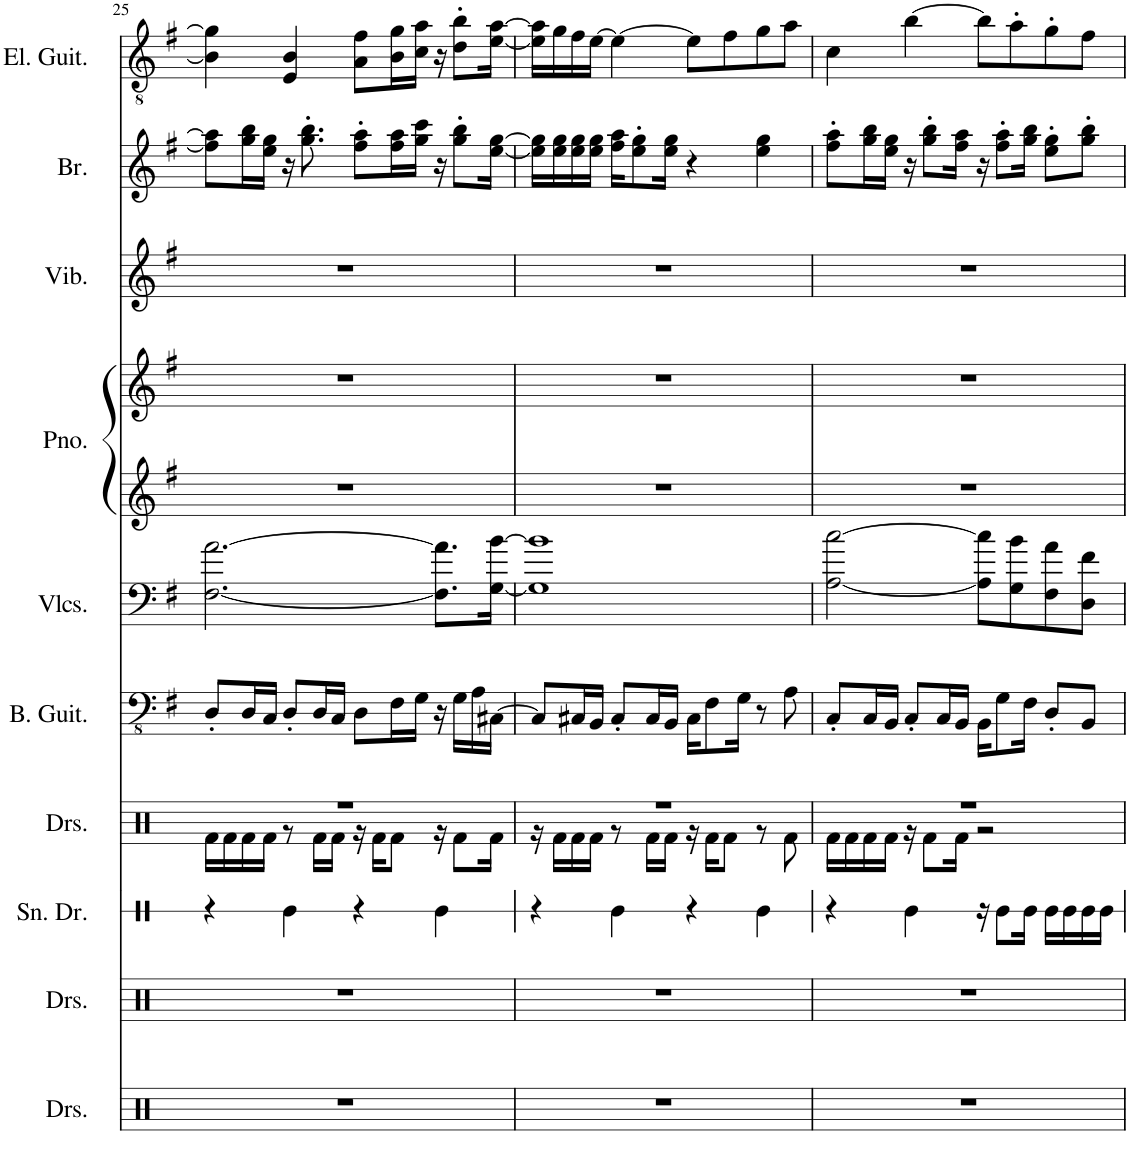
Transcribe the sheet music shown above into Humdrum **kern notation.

**kern	**kern	**kern	**kern	**kern	**kern	**kern	**kern	**kern	**kern	**kern
*part10	*part9	*part8	*part7	*part6	*part5	*part4	*part4	*part3	*part2	*part1
*staff11	*staff10	*staff9	*staff8	*staff7	*staff6	*staff5	*staff4	*staff3	*staff2	*staff1
*I"Drumset	*I"Drumset	*I"Snare Drum	*I"Drumset	*I"Bass Guitar	*I"Violoncellos	*I"Piano	*	*I"Vibraphone	*I"Brass	*I"Electric Guitar
*I'Drs.	*I'Drs.	*I'Sn. Dr.	*I'Drs.	*I'B. Guit.	*I'Vlcs.	*I'Pno.	*	*I'Vib.	*I'Br.	*I'El. Guit.
!!LO:PB:g=z
*clefX	*clefX	*clefX	*clefX	*clefFv4	*clefF4	*clefG2	*clefG2	*clefG2	*clefG2	*clefGv2
*k[]	*k[]	*k[]	*k[]	*k[f#]	*k[f#]	*k[f#]	*k[f#]	*k[f#]	*k[f#]	*k[f#]
*M4/4	*M4/4	*M4/4	*M4/4	*M4/4	*M4/4	*M4/4	*M4/4	*M4/4	*M4/4	*M4/4
=25	=25	=25	=25	=25	=25	=25	=25	=25	=25	=25
*	*	*	*^	*	*	*	*	*	*	*
1r	1r	4r	1r	16Rf\LL	8DD'/L	[2.F#\ [2.a\	1r	1r	1r	8ff#\] 8aa\]L	4B\] 4g\]
.	.	.	.	16Rf\	.	.	.	.	.	.	.
.	.	.	.	16Rf\	16DD/L	.	.	.	.	16gg\ 16bb\L	.
.	.	.	.	16Rf\JJ	16CC/JJ	.	.	.	.	16ee\ 16gg\JJ	.
.	.	4Re\	.	8r	8DD'/L	.	.	.	.	16r	4E/ 4B/
.	.	.	.	.	.	.	.	.	.	8.gg\' 8.bb\'	.
.	.	.	.	16Rf\LL	16DD/L	.	.	.	.	.	.
.	.	.	.	16Rf\JJ	16CC/JJ	.	.	.	.	.	.
.	.	4r	.	16r	8DD\L	.	.	.	.	8ff#\' 8aa\'L	8A\ 8f#\L
.	.	.	.	16Rf\KL	.	.	.	.	.	.	.
.	.	.	.	8Rf\J	16FF#\L	.	.	.	.	16ff#\ 16aa\L	16B\ 16g\L
.	.	.	.	.	16GG\JJ	.	.	.	.	16gg\ 16ccc\JJ	16c\ 16a\JJ
.	.	4Re\	.	16r	16r	8.F#\] 8.a\]L	.	.	.	16r	16r
.	.	.	.	8Rf\L	16GG\LL	.	.	.	.	8gg\' 8bb\'L	8d\' 8b\'L
.	.	.	.	.	16AA\	.	.	.	.	.	.
.	.	.	.	16Rf\Jk	[16CC#X\JJ	[16G\ [16b\Jk	.	.	.	[16ee\ [16gg\Jk	[16e\ [16a\Jk
=26	=26	=26	=26	=26	=26	=26	=26	=26	=26	=26	=26
1r	1r	4r	1r	16r	8CC#/L]	1G] 1b]	1r	1r	1r	16ee\] 16gg\]LL	16e\] 16a\]LL
.	.	.	.	16Rf\LL	.	.	.	.	.	16ee\ 16gg\	16g\
.	.	.	.	16Rf\	16CC#X/L	.	.	.	.	16ee\ 16gg\	16f#\
.	.	.	.	16Rf\JJ	16BBB/JJ	.	.	.	.	16ee\ 16gg\JJ	[16e\JJ
.	.	4Re\	.	8r	8CC#'/L	.	.	.	.	16ff#\ 16aa\KL	4e\_
.	.	.	.	.	.	.	.	.	.	8ee\' 8gg\'	.
.	.	.	.	16Rf\LL	16CC#/L	.	.	.	.	.	.
.	.	.	.	16Rf\JJ	16BBB/JJ	.	.	.	.	16ee\ 16gg\Jk	.
.	.	4r	.	16r	16CC#\KL	.	.	.	.	4r	8e\L]
.	.	.	.	16Rf\KL	8FF#\	.	.	.	.	.	.
.	.	.	.	8Rf\J	.	.	.	.	.	.	8f#\
.	.	.	.	.	16GG\Jk	.	.	.	.	.	.
.	.	4Re\	.	8r	8r	.	.	.	.	4ee\ 4gg\	8g\
.	.	.	.	8Rf\	8AA\	.	.	.	.	.	8a\J
=27	=27	=27	=27	=27	=27	=27	=27	=27	=27	=27	=27
1r	1r	4r	1r	16Rf\LL	8CC'/L	[2A\ [2cc\	1r	1r	1r	8ff#\' 8aa\'L	4c\
.	.	.	.	16Rf\	.	.	.	.	.	.	.
.	.	.	.	16Rf\	16CC/L	.	.	.	.	16gg\ 16bb\L	.
.	.	.	.	16Rf\JJ	16BBB/JJ	.	.	.	.	16ee\ 16gg\JJ	.
.	.	4Re\	.	16r	8CC'/L	.	.	.	.	16r	[4b\
.	.	.	.	8Rf\L	.	.	.	.	.	8gg\' 8bb\'L	.
.	.	.	.	.	16CC/L	.	.	.	.	.	.
.	.	.	.	16Rf\Jk	16BBB/JJ	.	.	.	.	16ff#\ 16aa\Jk	.
.	.	16r	.	2r	16BBB\KL	8A\] 8cc\]L	.	.	.	16r	8b\L]
.	.	8Re\L	.	.	8GG\	.	.	.	.	8ff#\' 8aa\'L	.
.	.	.	.	.	.	8G\ 8b\	.	.	.	.	8a'\
.	.	16Re\Jk	.	.	16FF#\Jk	.	.	.	.	16gg\ 16bb\Jk	.
.	.	16Re\LL	.	.	8DD'/L	8F#\ 8a\	.	.	.	8ee\' 8gg\'L	8g'\
.	.	16Re\	.	.	.	.	.	.	.	.	.
.	.	16Re\	.	.	8BBB/J	8D\ 8f#\J	.	.	.	8gg\' 8bb\'J	8f#\J
.	.	16Re\JJ	.	.	.	.	.	.	.	.	.
*	*	*	*v	*v	*	*	*	*	*	*	*
=	=	=	=	=	=	=	=	=	=	=
*-	*-	*-	*-	*-	*-	*-	*-	*-	*-	*-
